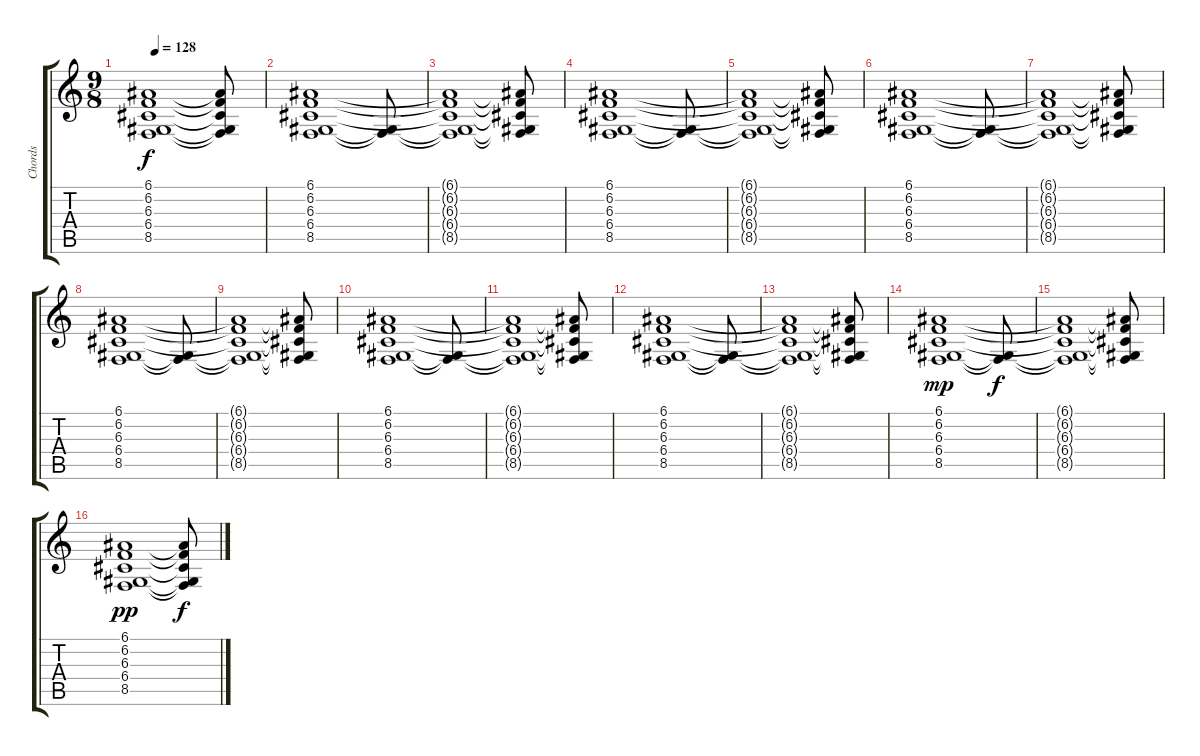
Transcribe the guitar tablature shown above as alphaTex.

\track ("Chords" "Chords") {instrument pad7halo}
\staff {score tabs}
\tuning (E4 B3 G3 D3 A2 E2) {hide}
\ts (9 8)
\tempo 128
\clef g2
\ks c
(6.1{t} 6.2{t} 6.3{t} 6.4{t} 8.5{t}).1{dy f} (6.1{t} 6.2{t} 6.3{t} 6.4{t} 8.5{t}).8 |
(6.1 6.2 6.3 6.4 8.5).1 (6.4{t} 8.5{t}).8 |
(6.1{t} 6.2{t} 6.3{t} 6.4{t} 8.5{t}).1 (6.1{t} 6.2{t} 6.3{t} 6.4{t} 8.5{t}).8 |
(6.1 6.2 6.3 6.4 8.5).1 (6.4{t} 8.5{t}).8 |
(6.1{t} 6.2{t} 6.3{t} 6.4{t} 8.5{t}).1 (6.1{t} 6.2{t} 6.3{t} 6.4{t} 8.5{t}).8 |
(6.1 6.2 6.3 6.4 8.5).1 (6.4{t} 8.5{t}).8 |
(6.1{t} 6.2{t} 6.3{t} 6.4{t} 8.5{t}).1 (6.1{t} 6.2{t} 6.3{t} 6.4{t} 8.5{t}).8 |
(6.1 6.2 6.3 6.4 8.5).1 (6.4{t} 8.5{t}).8 |
(6.1{t} 6.2{t} 6.3{t} 6.4{t} 8.5{t}).1 (6.1{t} 6.2{t} 6.3{t} 6.4{t} 8.5{t}).8 |
(6.1 6.2 6.3 6.4 8.5).1 (6.4{t} 8.5{t}).8 |
(6.1{t} 6.2{t} 6.3{t} 6.4{t} 8.5{t}).1 (6.1{t} 6.2{t} 6.3{t} 6.4{t} 8.5{t}).8 |
(6.1 6.2 6.3 6.4 8.5).1 (6.4{t} 8.5{t}).8 |
(6.1{t} 6.2{t} 6.3{t} 6.4{t} 8.5{t}).1 (6.1{t} 6.2{t} 6.3{t} 6.4{t} 8.5{t}).8 |
(6.1 6.2 6.3 6.4 8.5).1{dy mp} (6.4{t} 8.5{t}).8{dy f} |
(6.1{t} 6.2{t} 6.3{t} 6.4{t} 8.5{t}).1{volume 0} (6.1{t} 6.2{t} 6.3{t} 6.4{t} 8.5{t}).8 |
(6.1 6.2 6.3 6.4 8.5).1{dy pp} (6.1{t} 6.2{t} 6.3{t} 6.4{t} 8.5{t}).8{dy f}
